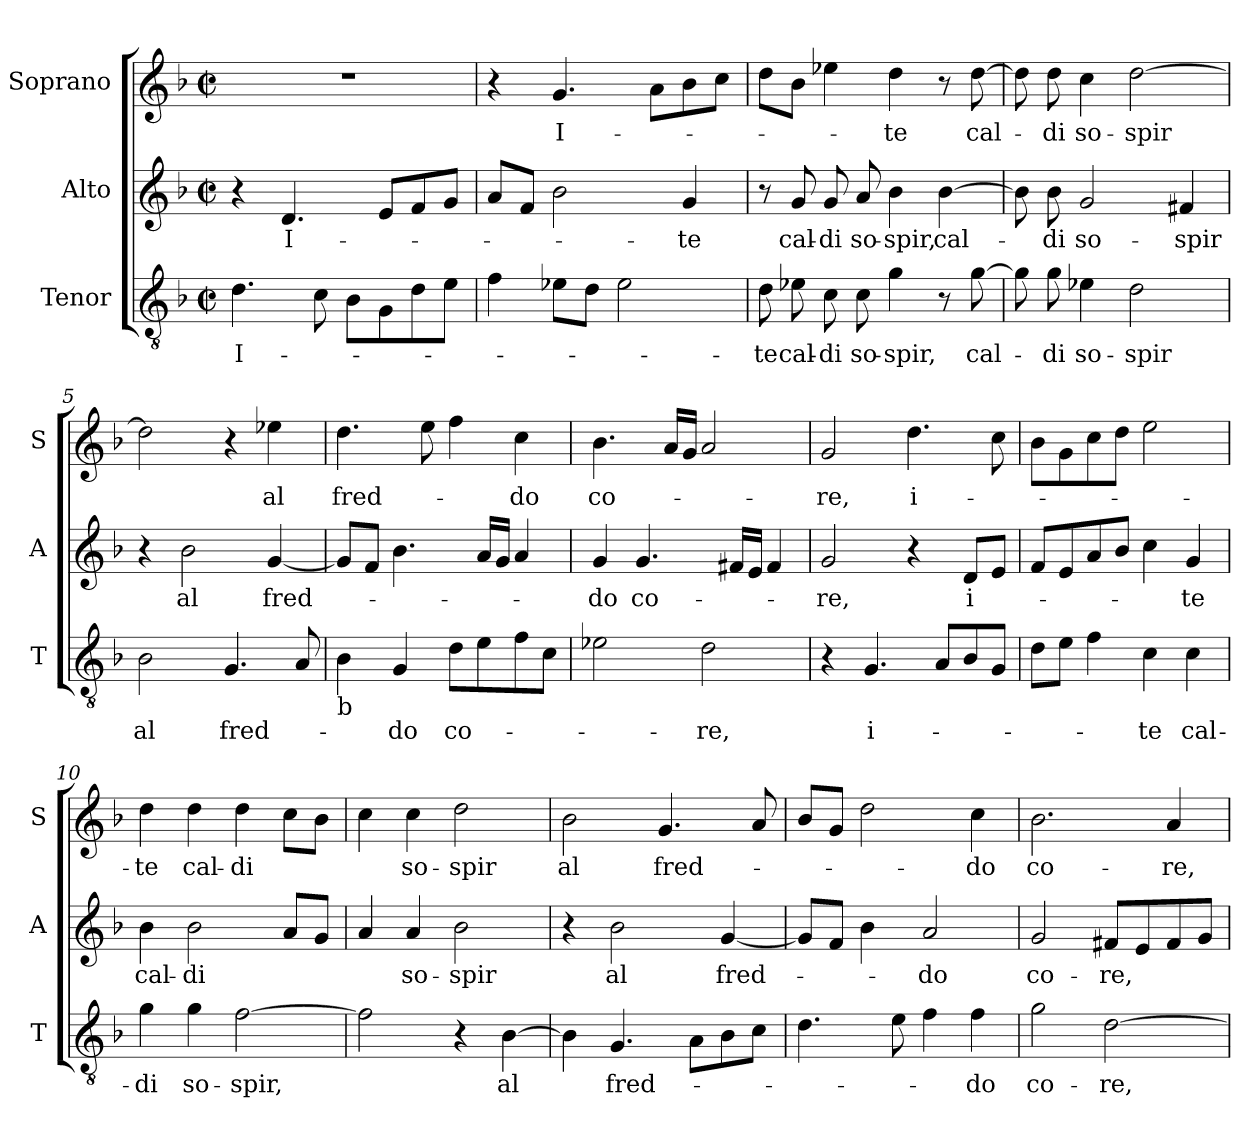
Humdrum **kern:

**kern	**text	**kern	**text	**kern	**text
*part3	*part3	*part2	*part2	*part1	*part1
*staff3	*staff3	*staff2	*staff2	*staff1	*staff1
*I"Tenor	*	*I"Alto	*	*I"Soprano	*
*I'T	*	*I'A	*	*I'S	*
*clefGv2	*	*clefG2	*	*clefG2	*
*k[b-]	*	*k[b-]	*	*k[b-]	*
*F:	*	*F:	*	*F:	*
*M2/2	*	*M2/2	*	*M2/2	*
*met(c|)	*	*met(c|)	*	*met(c|)	*
=1	=1	=1	=1	=1	=1
!	!LO:LY:b	!	!	!	!
4.d\	I-	4r	.	1r	.
!	!	!	!LO:LY:b	!	!
.	.	4.d/	I-	.	.
8c\	.	.	.	.	.
8B-\L	.	.	.	.	.
8G\	.	8e/L	.	.	.
8d\	.	8f/	.	.	.
8e\J	.	8g/J	.	.	.
=2	=2	=2	=2	=2	=2
4f\	.	8a/L	.	4r	.
.	.	8f/J	.	.	.
!	!	!	!	!	!LO:LY:b
8e-X\L	.	2b-\	.	4.g/	I-
8d\J	.	.	.	.	.
2e-\	.	.	.	.	.
.	.	.	.	8a\L	.
!	!	!	!LO:LY:b	!	!
.	.	4g/	-te	8b-\	.
.	.	.	.	8cc\J	.
=3	=3	=3	=3	=3	=3
!	!LO:LY:b	!	!	!	!
8d\	-te	8r	.	8dd\L	.
!	!LO:LY:b	!	!LO:LY:b	!	!
8e-X\	cal-	8g/	cal-	8b-\J	.
!	!LO:LY:b	!	!LO:LY:b	!	!
8c\	-di	8g/	-di	4ee-X\	.
!	!LO:LY:b	!	!LO:LY:b	!	!
8c\	so-	8a/	so-	.	.
!	!LO:LY:b	!	!LO:LY:b	!	!LO:LY:b
4g\	-spir,	4b-\	-spir,	4dd\	-te
!	!	!	!LO:LY:b	!	!
8r	.	[4b-\	cal-	8r	.
!	!LO:LY:b	!	!	!	!LO:LY:b
[8g\	cal-	.	.	[8dd\	cal-
=4	=4	=4	=4	=4	=4
8g\]	.	8b-\]	.	8dd\]	.
!	!LO:LY:b	!	!LO:LY:b	!	!LO:LY:b
8g\	-di	8b-\	-di	8dd\	-di
!	!LO:LY:b	!	!LO:LY:b	!	!LO:LY:b
4e-X\	so-	2g/	so-	4cc\	so-
!	!LO:LY:b	!	!	!	!LO:LY:b
2d\	-spir	.	.	[2dd\	-spir
!	!	!	!LO:LY:b	!	!
.	.	4f#X/	-spir	.	.
!!LO:LB:g=z
=5	=5	=5	=5	=5	=5
!	!LO:LY:b	!	!	!	!
2B-\	al	4r	.	2dd\]	.
!	!	!	!LO:LY:b	!	!
.	.	2b-\	al	.	.
!	!LO:LY:b	!	!	!	!
4.G/	fred-	.	.	4r	.
!	!	!	!LO:LY:b	!	!LO:LY:b
.	.	[4g/	fred-	4ee-X\	al
8A/	.	.	.	.	.
=6	=6	=6	=6	=6	=6
!LO:TX:b:t=b	!	!	!	!	!
!	!	!	!	!	!LO:LY:b
4B-\	.	8g/L]	.	4.dd\	fred-
.	.	8f/J	.	.	.
!	!LO:LY:b	!	!	!	!
4G/	-do	4.b-\	.	.	.
.	.	.	.	8ee\	.
!	!LO:LY:b	!	!	!	!
8d\L	co-	.	.	4ff\	.
8e\	.	16a/LL	.	.	.
.	.	16g/JJ	.	.	.
!	!	!	!	!	!LO:LY:b
8f\	.	4a/	.	4cc\	-do
8c\J	.	.	.	.	.
=7	=7	=7	=7	=7	=7
!	!	!	!LO:LY:b	!	!LO:LY:b
2e-X\	.	4g/	-do	4.b-\	co-
!	!	!	!LO:LY:b	!	!
.	.	4.g/	co-	.	.
.	.	.	.	16a/LL	.
.	.	.	.	16g/JJ	.
!	!LO:LY:b	!	!	!	!
2d\	-re,	.	.	2a/	.
.	.	16f#X/LL	.	.	.
.	.	16e/JJ	.	.	.
.	.	4f#/	.	.	.
=8	=8	=8	=8	=8	=8
!	!	!	!LO:LY:b	!	!LO:LY:b
4r	.	2g/	-re,	2g/	-re,
!	!LO:LY:b	!	!	!	!
4.G/	i-	.	.	.	.
!	!	!	!	!	!LO:LY:b
.	.	4r	.	4.dd\	i-
8A/L	.	.	.	.	.
!	!	!	!LO:LY:b	!	!
8B-/	.	8d/L	i-	.	.
8G/J	.	8e/J	.	8cc\	.
!!LO:LB:g=z
=9	=9	=9	=9	=9	=9
8d\L	.	8f/L	.	8b-\L	.
8e\J	.	8e/	.	8g\	.
4f\	.	8a/	.	8cc\	.
.	.	8b-/J	.	8dd\J	.
!	!LO:LY:b	!	!	!	!
4c\	-te	4cc\	.	2ee\	.
!	!LO:LY:b	!	!LO:LY:b	!	!
4c\	cal-	4g/	-te	.	.
=10	=10	=10	=10	=10	=10
!	!LO:LY:b	!	!LO:LY:b	!	!LO:LY:b
4g\	-di	4b-\	cal-	4dd\	-te
!	!LO:LY:b	!	!LO:LY:b	!	!LO:LY:b
4g\	so-	2b-\	-di	4dd\	cal-
!	!LO:LY:b	!	!	!	!LO:LY:b
[2f\	-spir,	.	.	4dd\	-di
.	.	8a/L	.	8cc\L	.
.	.	8g/J	.	8b-\J	.
=11	=11	=11	=11	=11	=11
2f\]	.	4a/	.	4cc\	.
!	!	!	!LO:LY:b	!	!LO:LY:b
.	.	4a/	so-	4cc\	so-
!	!	!	!LO:LY:b	!	!LO:LY:b
4r	.	2b-\	-spir	2dd\	-spir
!	!LO:LY:b	!	!	!	!
[4B-\	al	.	.	.	.
=12	=12	=12	=12	=12	=12
!	!	!	!	!	!LO:LY:b
4B-\]	.	4r	.	2b-\	al
!	!LO:LY:b	!	!LO:LY:b	!	!
4.G/	fred-	2b-\	al	.	.
!	!	!	!	!	!LO:LY:b
.	.	.	.	4.g/	fred-
8A\L	.	.	.	.	.
!	!	!	!LO:LY:b	!	!
8B-\	.	[4g/	fred-	.	.
8c\J	.	.	.	8a/	.
!!LO:PB:g=z
=13	=13	=13	=13	=13	=13
4.d\	.	8g/L]	.	8b-/L	.
.	.	8f/J	.	8g/J	.
.	.	4b-\	.	2dd\	.
8e\	.	.	.	.	.
!	!	!	!LO:LY:b	!	!
4f\	.	2a/	-do	.	.
!	!LO:LY:b	!	!	!	!LO:LY:b
4f\	-do	.	.	4cc\	-do
=14	=14	=14	=14	=14	=14
!	!LO:LY:b	!	!LO:LY:b	!	!LO:LY:b
2g\	co-	2g/	co-	2.b-\	co-
!	!LO:LY:b	!	!LO:LY:b	!	!
[2d\	-re,	8f#X/L	-re,	.	.
.	.	8e/	.	.	.
!	!	!	!	!	!LO:LY:b
.	.	8f#/	.	4a/	-re,
.	.	8g/J	.	.	.
=	=	=	=	=	=
*-	*-	*-	*-	*-	*-
